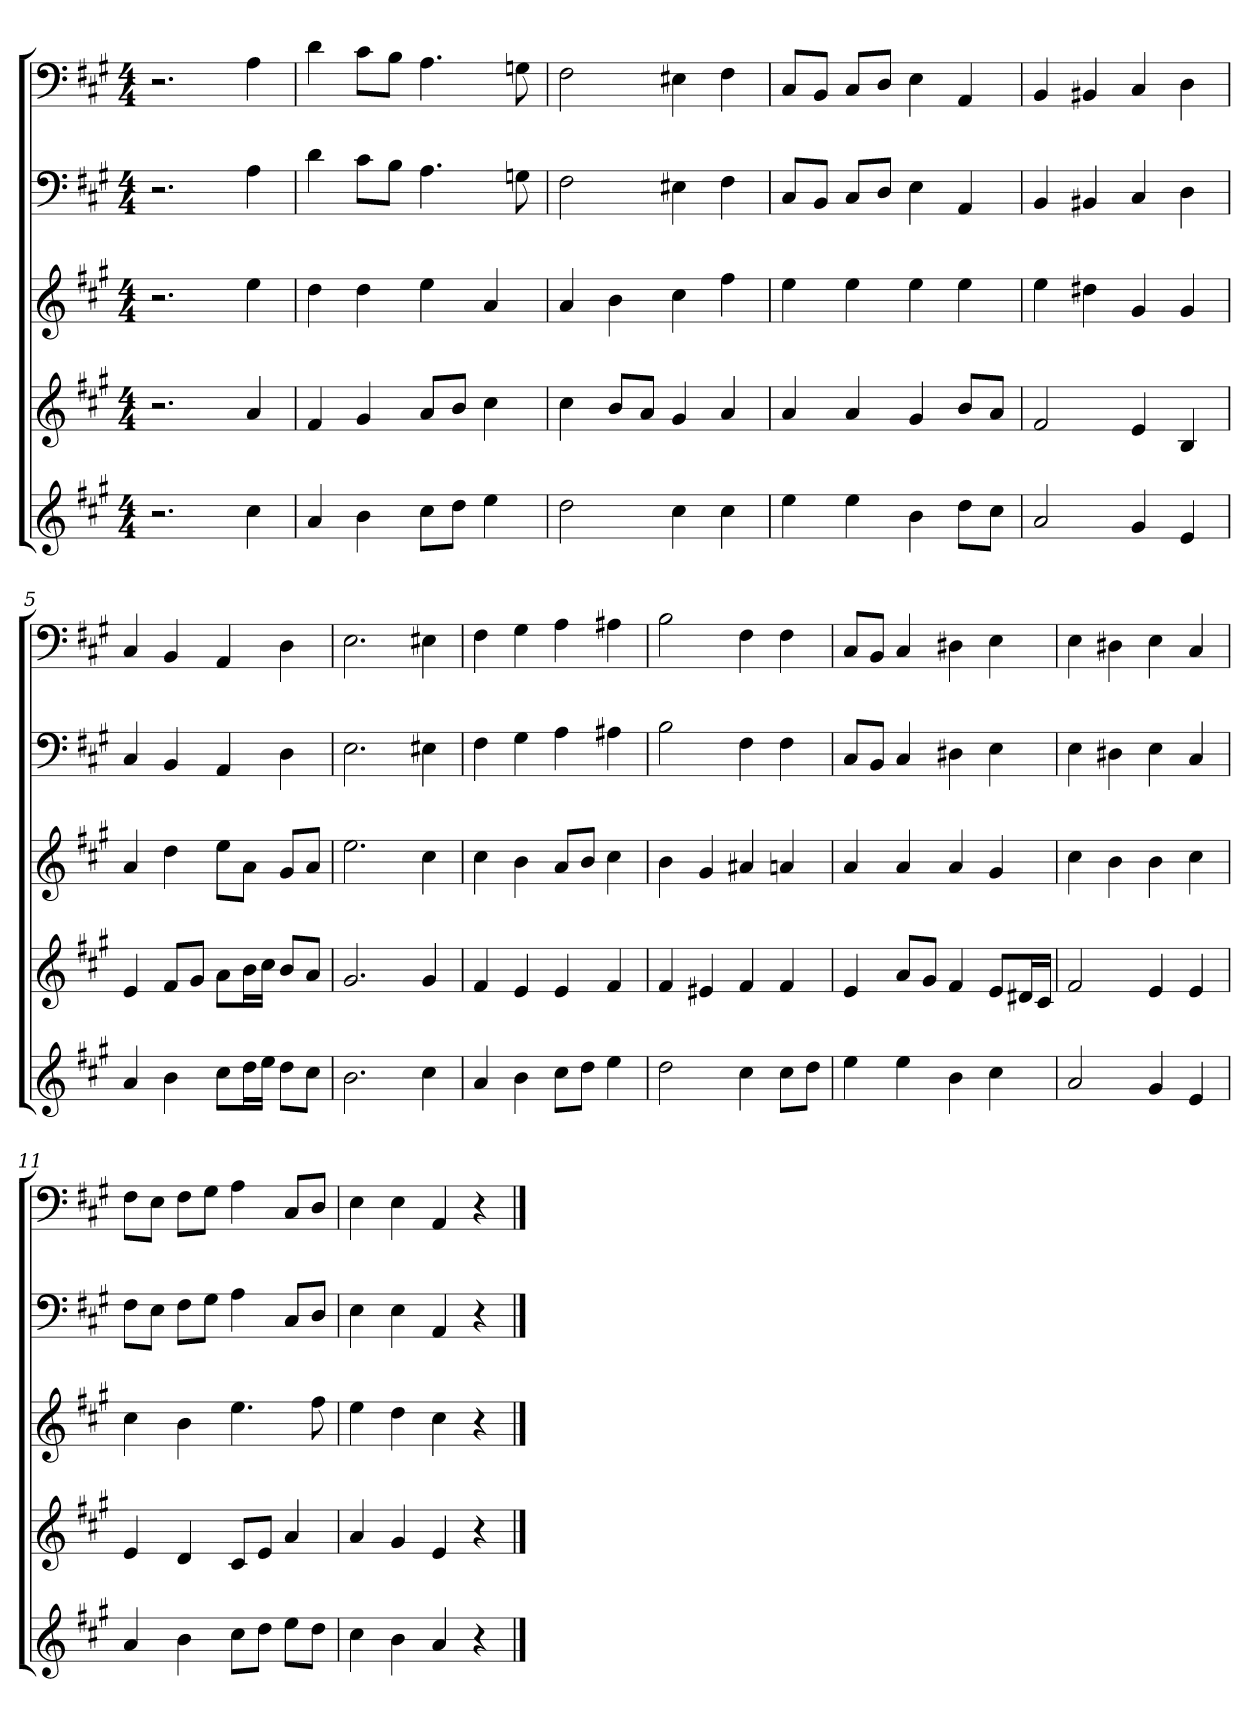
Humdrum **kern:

**kern	**kern	**kern	**kern	**kern
*part5	*part4	*part3	*part2	*part1
*staff5	*staff4	*staff3	*staff2	*staff1
*clefG2	*clefG2	*clefG2	*clefF4	*clefF4
*k[f#c#g#]	*k[f#c#g#]	*k[f#c#g#]	*k[f#c#g#]	*k[f#c#g#]
*A:	*A:	*A:	*A:	*A:
*M4/4	*M4/4	*M4/4	*M4/4	*M4/4
=	=	=	=	=
2.r	2.r	2.r	2.r	2.r
4cc#	4a	4ee	4A	4A
=1	=1	=1	=1	=1
4a	4f#	4dd	4d	4d
4b	4g#	4dd	8c#\L	8c#\L
.	.	.	8B\J	8B\J
8cc#\L	8a/L	4ee	4.A	4.A
8dd\J	8b/J	.	.	.
4ee	4cc#	4a	.	.
.	.	.	8Gn	8Gn
=2	=2	=2	=2	=2
2dd	4cc#	4a	2F#	2F#
.	8b/L	4b	.	.
.	8a/J	.	.	.
4cc#	4g#	4cc#	4E#X	4E#X
4cc#	4a	4ff#	4F#	4F#
=3	=3	=3	=3	=3
4ee	4a	4ee	8C#/L	8C#/L
.	.	.	8BB/J	8BB/J
4ee	4a	4ee	8C#/L	8C#/L
.	.	.	8D/J	8D/J
4b	4g#	4ee	4E	4E
8dd\L	8b/L	4ee	4AA	4AA
8cc#\J	8a/J	.	.	.
=4	=4	=4	=4	=4
2a	2f#	4ee	4BB	4BB
.	.	4dd#X	4BB#X	4BB#X
4g#	4e	4g#	4C#	4C#
4e	4B	4g#	4D	4D
=5	=5	=5	=5	=5
4a	4e	4a	4C#	4C#
4b	8f#/L	4dd	4BB	4BB
.	8g#/J	.	.	.
8cc#\L	8a\L	8ee\L	4AA	4AA
16dd\L	16b\L	8a\J	.	.
16ee\JJ	16cc#\JJ	.	.	.
8dd\L	8b/L	8g#/L	4D	4D
8cc#\J	8a/J	8a/J	.	.
=6	=6	=6	=6	=6
2.b	2.g#	2.ee	2.E	2.E
4cc#	4g#	4cc#	4E#X	4E#X
=7	=7	=7	=7	=7
4a	4f#	4cc#	4F#	4F#
4b	4e	4b	4G#	4G#
8cc#\L	4e	8a/L	4A	4A
8dd\J	.	8b/J	.	.
4ee	4f#	4cc#	4A#X	4A#X
=8	=8	=8	=8	=8
2dd	4f#	4b	2B	2B
.	4e#X	4g#	.	.
4cc#	4f#	4a#X	4F#	4F#
8cc#\L	4f#	4an	4F#	4F#
8dd\J	.	.	.	.
=9	=9	=9	=9	=9
4ee	4e	4a	8C#/L	8C#/L
.	.	.	8BB/J	8BB/J
4ee	8a/L	4a	4C#	4C#
.	8g#/J	.	.	.
4b	4f#	4a	4D#X	4D#X
4cc#	8e/L	4g#	4E	4E
.	16d#X/L	.	.	.
.	16c#/JJ	.	.	.
=10	=10	=10	=10	=10
2a	2f#	4cc#	4E	4E
.	.	4b	4D#X	4D#X
4g#	4e	4b	4E	4E
4e	4e	4cc#	4C#	4C#
=11	=11	=11	=11	=11
4a	4e	4cc#	8F#\L	8F#\L
.	.	.	8E\J	8E\J
4b	4d	4b	8F#\L	8F#\L
.	.	.	8G#\J	8G#\J
8cc#\L	8c#/L	4.ee	4A	4A
8dd\J	8e/J	.	.	.
8ee\L	4a	.	8C#/L	8C#/L
8dd\J	.	8ff#	8D/J	8D/J
=12	=12	=12	=12	=12
4cc#	4a	4ee	4E	4E
4b	4g#	4dd	4E	4E
4a	4e	4cc#	4AA	4AA
4r	4r	4r	4r	4r
==	==	==	==	==
*-	*-	*-	*-	*-
